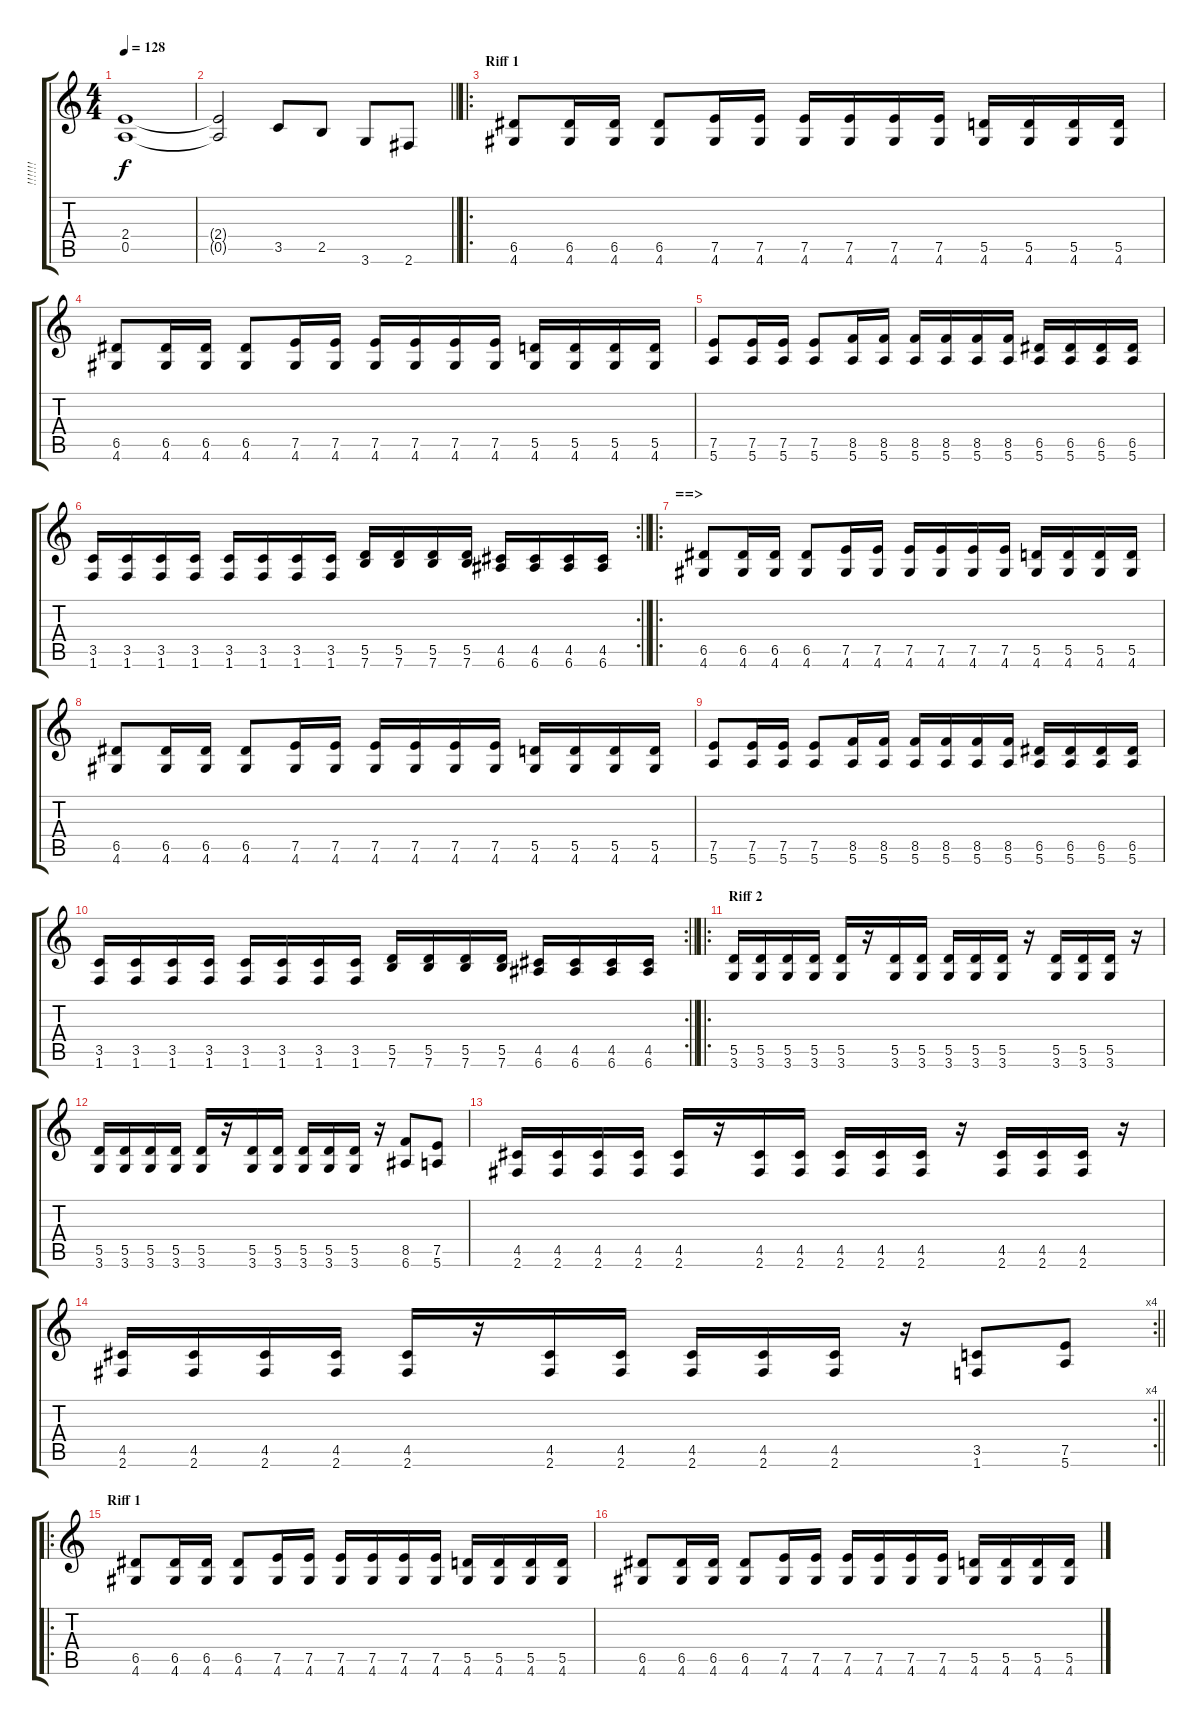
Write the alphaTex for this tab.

\track ("!!!!!!" "!!!!!!") {instrument distortionguitar}
\staff {score tabs}
\tuning (E4 B3 G3 D3 A2 E2) {hide}
\ts (4 4)
\tempo 128
\clef g2
\ks c
(2.4 0.5).1{dy f} |
\barLineRight lightlight
(2.4{t} 0.5{t}).2 3.5.8 2.5.8 3.6.8 2.6.8 |
\ro
\section ("" "Riff 1")
(6.5 4.6).8 (6.5 4.6).16 (6.5 4.6).16 (6.5 4.6).8 (7.5 4.6).16 (7.5 4.6).16 (7.5 4.6).16 (7.5 4.6).16 (7.5 4.6).16 (7.5 4.6).16 (5.5 4.6).16 (5.5 4.6).16 (5.5 4.6).16 (5.5 4.6).16 |
(6.5 4.6).8 (6.5 4.6).16 (6.5 4.6).16 (6.5 4.6).8 (7.5 4.6).16 (7.5 4.6).16 (7.5 4.6).16 (7.5 4.6).16 (7.5 4.6).16 (7.5 4.6).16 (5.5 4.6).16 (5.5 4.6).16 (5.5 4.6).16 (5.5 4.6).16 |
(7.5 5.6).8 (7.5 5.6).16 (7.5 5.6).16 (7.5 5.6).8 (8.5 5.6).16 (8.5 5.6).16 (8.5 5.6).16 (8.5 5.6).16 (8.5 5.6).16 (8.5 5.6).16 (6.5 5.6).16 (6.5 5.6).16 (6.5 5.6).16 (6.5 5.6).16 |
\rc 2
\barLineRight lightlight
(3.5 1.6).16 (3.5 1.6).16 (3.5 1.6).16 (3.5 1.6).16 (3.5 1.6).16 (3.5 1.6).16 (3.5 1.6).16 (3.5 1.6).16 (5.5 7.6).16 (5.5 7.6).16 (5.5 7.6).16 (5.5 7.6).16 (4.5 6.6).16 (4.5 6.6).16 (4.5 6.6).16 (4.5 6.6).16 |
\ro
\section ("" "==>")
(6.5 4.6).8 (6.5 4.6).16 (6.5 4.6).16 (6.5 4.6).8 (7.5 4.6).16 (7.5 4.6).16 (7.5 4.6).16 (7.5 4.6).16 (7.5 4.6).16 (7.5 4.6).16 (5.5 4.6).16 (5.5 4.6).16 (5.5 4.6).16 (5.5 4.6).16 |
(6.5 4.6).8 (6.5 4.6).16 (6.5 4.6).16 (6.5 4.6).8 (7.5 4.6).16 (7.5 4.6).16 (7.5 4.6).16 (7.5 4.6).16 (7.5 4.6).16 (7.5 4.6).16 (5.5 4.6).16 (5.5 4.6).16 (5.5 4.6).16 (5.5 4.6).16 |
(7.5 5.6).8 (7.5 5.6).16 (7.5 5.6).16 (7.5 5.6).8 (8.5 5.6).16 (8.5 5.6).16 (8.5 5.6).16 (8.5 5.6).16 (8.5 5.6).16 (8.5 5.6).16 (6.5 5.6).16 (6.5 5.6).16 (6.5 5.6).16 (6.5 5.6).16 |
\rc 2
\barLineRight lightlight
(3.5 1.6).16 (3.5 1.6).16 (3.5 1.6).16 (3.5 1.6).16 (3.5 1.6).16 (3.5 1.6).16 (3.5 1.6).16 (3.5 1.6).16 (5.5 7.6).16 (5.5 7.6).16 (5.5 7.6).16 (5.5 7.6).16 (4.5 6.6).16 (4.5 6.6).16 (4.5 6.6).16 (4.5 6.6).16 |
\ro
\section ("" "Riff 2")
(5.5 3.6).16 (5.5 3.6).16 (5.5 3.6).16 (5.5 3.6).16 (5.5 3.6).16 r.16 (5.5 3.6).16 (5.5 3.6).16 (5.5 3.6).16 (5.5 3.6).16 (5.5 3.6).16 r.16 (5.5 3.6).16 (5.5 3.6).16 (5.5 3.6).16 r.16 |
(5.5 3.6).16 (5.5 3.6).16 (5.5 3.6).16 (5.5 3.6).16 (5.5 3.6).16 r.16 (5.5 3.6).16 (5.5 3.6).16 (5.5 3.6).16 (5.5 3.6).16 (5.5 3.6).16 r.16 (8.5 6.6).8 (7.5 5.6).8 |
(4.5 2.6).16 (4.5 2.6).16 (4.5 2.6).16 (4.5 2.6).16 (4.5 2.6).16 r.16 (4.5 2.6).16 (4.5 2.6).16 (4.5 2.6).16 (4.5 2.6).16 (4.5 2.6).16 r.16 (4.5 2.6).16 (4.5 2.6).16 (4.5 2.6).16 r.16 |
\rc 4
\barLineRight lightlight
(4.5 2.6).16 (4.5 2.6).16 (4.5 2.6).16 (4.5 2.6).16 (4.5 2.6).16 r.16 (4.5 2.6).16 (4.5 2.6).16 (4.5 2.6).16 (4.5 2.6).16 (4.5 2.6).16 r.16 (3.5 1.6).8 (7.5 5.6).8 |
\ro
\section ("" "Riff 1")
(6.5 4.6).8 (6.5 4.6).16 (6.5 4.6).16 (6.5 4.6).8 (7.5 4.6).16 (7.5 4.6).16 (7.5 4.6).16 (7.5 4.6).16 (7.5 4.6).16 (7.5 4.6).16 (5.5 4.6).16 (5.5 4.6).16 (5.5 4.6).16 (5.5 4.6).16 |
(6.5 4.6).8 (6.5 4.6).16 (6.5 4.6).16 (6.5 4.6).8 (7.5 4.6).16 (7.5 4.6).16 (7.5 4.6).16 (7.5 4.6).16 (7.5 4.6).16 (7.5 4.6).16 (5.5 4.6).16 (5.5 4.6).16 (5.5 4.6).16 (5.5 4.6).16
